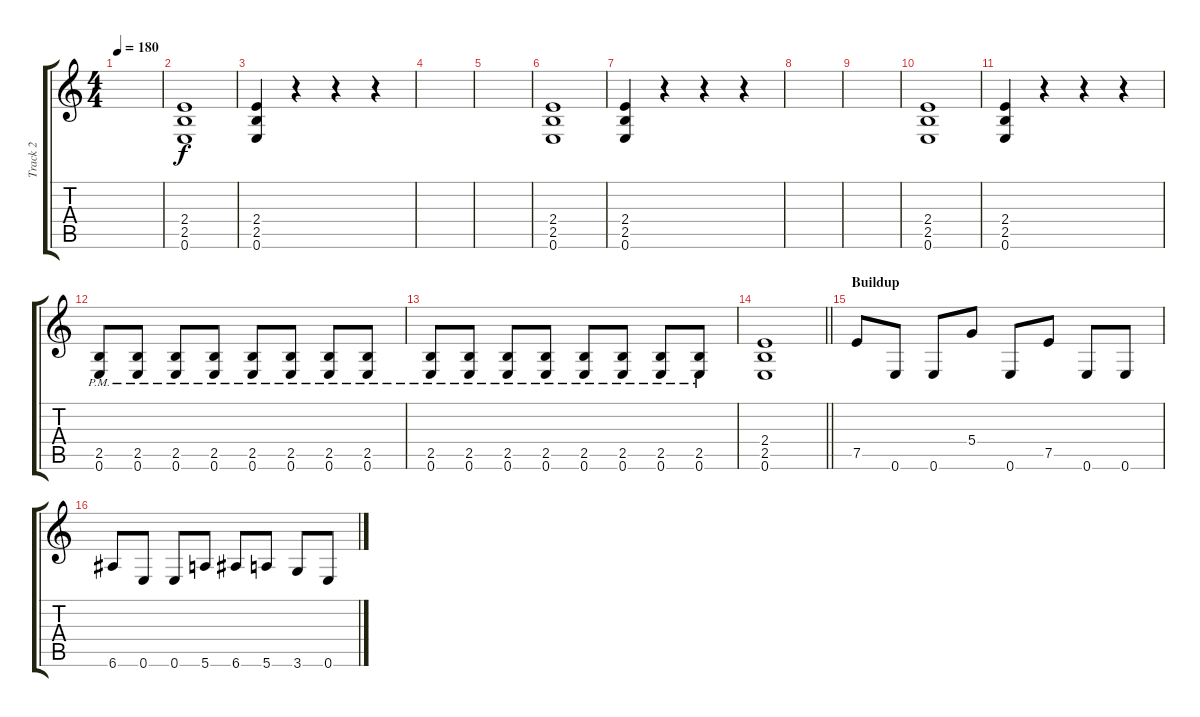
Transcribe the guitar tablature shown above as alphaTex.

\track ("Track 2" "Track 2") {instrument distortionguitar}
\staff {score tabs}
\tuning (E4 B3 G3 D3 A2 E2) {hide}
\ts (4 4)
\tempo 180
\clef g2
\ks c
|
(2.4 2.5 0.6).1 |
(2.4 2.5 0.6).4 r.4 r.4 r.4 |
|
|
(2.4 2.5 0.6).1 |
(2.4 2.5 0.6).4 r.4 r.4 r.4 |
|
|
(2.4 2.5 0.6).1 |
(2.4 2.5 0.6).4 r.4 r.4 r.4{volume 0} |
(2.5{pm} 0.6{pm}).8{volume 13} (2.5{pm} 0.6{pm}).8 (2.5{pm} 0.6{pm}).8 (2.5{pm} 0.6{pm}).8 (2.5{pm} 0.6{pm}).8 (2.5{pm} 0.6{pm}).8 (2.5{pm} 0.6{pm}).8 (2.5{pm} 0.6{pm}).8 |
(2.5{pm} 0.6{pm}).8 (2.5{pm} 0.6{pm}).8 (2.5{pm} 0.6{pm}).8 (2.5{pm} 0.6{pm}).8 (2.5{pm} 0.6{pm}).8 (2.5{pm} 0.6{pm}).8 (2.5{pm} 0.6{pm}).8 (2.5{pm} 0.6{pm}).8 |
\barLineRight lightlight
(2.4 2.5 0.6).1 |
\section ("" "Buildup")
7.5.8 0.6.8 0.6.8 5.4.8 0.6.8 7.5.8 0.6.8 0.6.8 |
6.6.8 0.6.8 0.6.8 5.6.8 6.6.8 5.6.8 3.6.8 0.6.8
